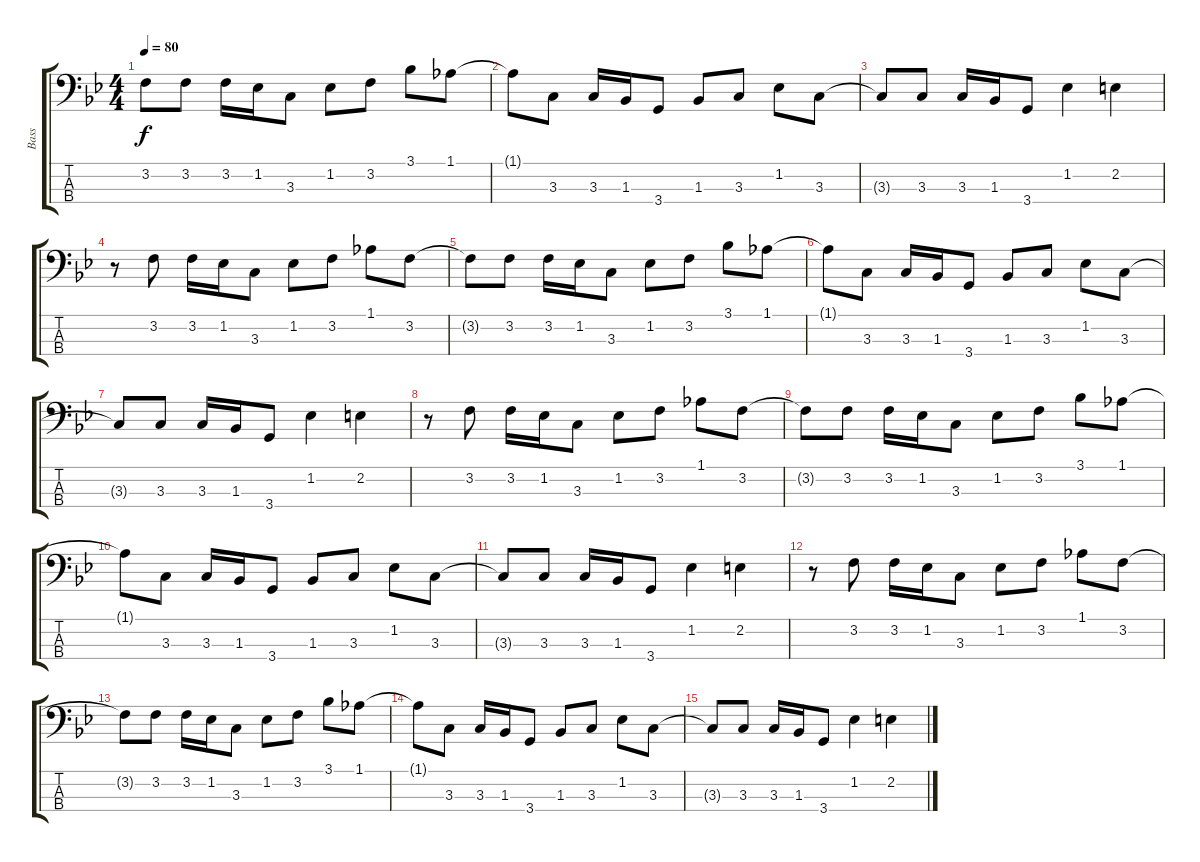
\track ("Bass" "Bass") {instrument electricbasspick}
\staff {score tabs}
\tuning (G2 D2 A1 E1) {hide}
\ts (4 4)
\tempo 80
\clef f4
\ks bb
3.2{t}.8{dy f} 3.2.8 3.2.16 1.2.16 3.3.8 1.2.8 3.2.8 3.1.8 1.1.8 |
1.1{t}.8 3.3.8 3.3.16 1.3.16 3.4.8 1.3.8 3.3.8 1.2.8 3.3.8 |
3.3{t}.8 3.3.8 3.3.16 1.3.16 3.4.8 1.2.4 2.2.4 |
r.8 3.2.8 3.2.16 1.2.16 3.3.8 1.2.8 3.2.8 1.1.8 3.2.8 |
3.2{t}.8 3.2.8 3.2.16 1.2.16 3.3.8 1.2.8 3.2.8 3.1.8 1.1.8 |
1.1{t}.8 3.3.8 3.3.16 1.3.16 3.4.8 1.3.8 3.3.8 1.2.8 3.3.8 |
3.3{t}.8 3.3.8 3.3.16 1.3.16 3.4.8 1.2.4 2.2.4 |
r.8 3.2.8 3.2.16 1.2.16 3.3.8 1.2.8 3.2.8 1.1.8 3.2.8 |
3.2{t}.8 3.2.8 3.2.16 1.2.16 3.3.8 1.2.8 3.2.8 3.1.8 1.1.8 |
1.1{t}.8 3.3.8 3.3.16 1.3.16 3.4.8 1.3.8 3.3.8 1.2.8 3.3.8 |
3.3{t}.8 3.3.8 3.3.16 1.3.16 3.4.8 1.2.4 2.2.4 |
r.8 3.2.8 3.2.16 1.2.16 3.3.8 1.2.8 3.2.8 1.1.8 3.2.8 |
3.2{t}.8 3.2.8 3.2.16 1.2.16 3.3.8 1.2.8 3.2.8 3.1.8 1.1.8 |
1.1{t}.8 3.3.8 3.3.16 1.3.16 3.4.8 1.3.8 3.3.8 1.2.8 3.3.8 |
3.3{t}.8 3.3.8 3.3.16 1.3.16 3.4.8 1.2.4 2.2.4
